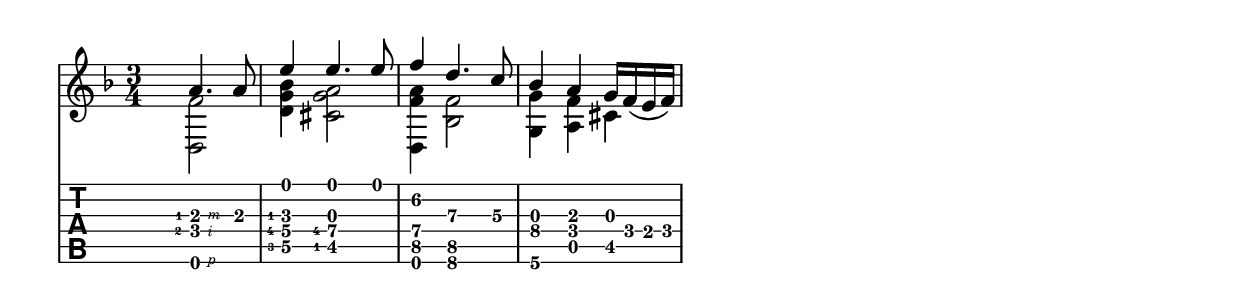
custom-tuning = \stringTuning <d a d' g' b' e''>

\layout {
  indent = 0.0
  \context {
    \Score
    \override BarNumber.break-visibility = #'#(#f #f #f)
    barNumberVisibility = #all-bar-numbers-visible
  }
  \context {
    \TabStaff
    \consists "Fingering_engraver"
    \consists "New_fingering_engraver"
    \override StringNumber.stencil = ##f
    fingeringOrientations = #'(left left left)
    strokeFingerOrientations = #'(right right right)
  }
  \context {
    \Voice
    \remove "Fingering_engraver"
    % took me forever to track this down
    \remove "New_fingering_engraver"
  }
}

l.1 = \finger\markup {
  \fontsize #-3 "1"
}
l.2 = \finger\markup {
  \fontsize #-3 "2"
}
l.3 = \finger\markup {
  \fontsize #-3 "3"
}
l.4 = \finger\markup {
  \fontsize #-3 "4"
}

RH.1 = \rightHandFinger #1
RH.2 = \rightHandFinger #2
RH.3 = \rightHandFinger #3
RH.4 = \rightHandFinger #4

mynotes = {
  \fixed c' {
    \key d \minor
        \time 3/4
    \bar ""
    s4
    <<
      { <a\l.1\RH.3 >4. a8 }
      \\
      { < f\l.2\RH.2 d,\RH.1 >2 }
    >>
    |
    % 2
    <<
      { e'4 e'4. e'8 }
      \\
      { < bes\l.1 g\l.4 d\l.3 >4 < a\4\l.4 g cis\l.1 >2 }
    >>
    |
    % 3
    <<
      { f'4\2 d'4.\3 c'8\3 }
      \\
      { < a\4 f\5 d, >4 < f\5 bes,\6  >2 }
    >>
    |
    % 4
    <<
      { bes4\4 a g16 f _\( e f\) }
      \\
      { < g, g\3 >4 < f a, > cis }
    >>
  }
}

<<
  \new Staff {
    \clef treble
    \mynotes
  }
  \new TabStaff {
    \set TabStaff.stringTunings = #custom-tuning
    \clef moderntab
    \set fingeringOrientations = #'(left left left)
    \mynotes
  }
>>
